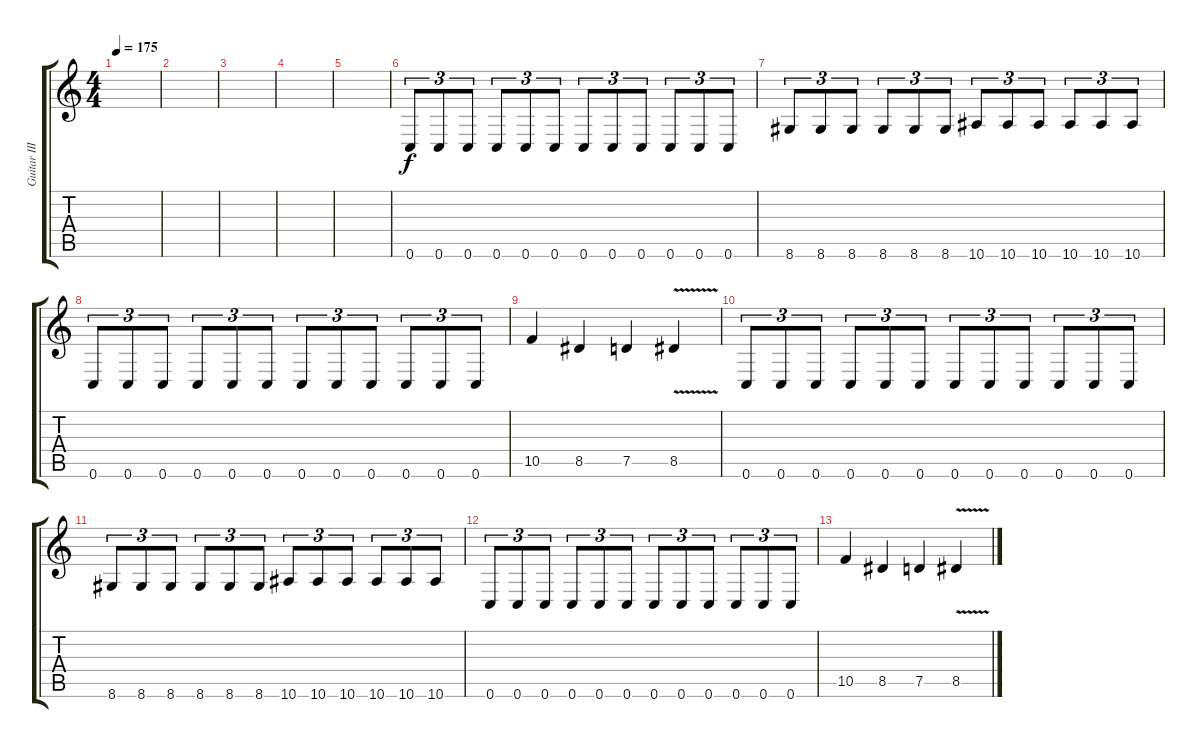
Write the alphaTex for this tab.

\track ("Guitar III" "Guitar III") {instrument distortionguitar}
\staff {score tabs}
\tuning (D4 A3 F3 C3 G2 C2) {hide}
\ts (4 4)
\tempo 175
\clef g2
\ks c
|
|
|
|
|
0.6.8{tu (3 2)} 0.6.8{tu (3 2)} 0.6.8{tu (3 2)} 0.6.8{tu (3 2)} 0.6.8{tu (3 2)} 0.6.8{tu (3 2)} 0.6.8{tu (3 2)} 0.6.8{tu (3 2)} 0.6.8{tu (3 2)} 0.6.8{tu (3 2)} 0.6.8{tu (3 2)} 0.6.8{tu (3 2)} |
8.6.8{tu (3 2)} 8.6.8{tu (3 2)} 8.6.8{tu (3 2)} 8.6.8{tu (3 2)} 8.6.8{tu (3 2)} 8.6.8{tu (3 2)} 10.6.8{tu (3 2)} 10.6.8{tu (3 2)} 10.6.8{tu (3 2)} 10.6.8{tu (3 2)} 10.6.8{tu (3 2)} 10.6.8{tu (3 2)} |
0.6.8{tu (3 2)} 0.6.8{tu (3 2)} 0.6.8{tu (3 2)} 0.6.8{tu (3 2)} 0.6.8{tu (3 2)} 0.6.8{tu (3 2)} 0.6.8{tu (3 2)} 0.6.8{tu (3 2)} 0.6.8{tu (3 2)} 0.6.8{tu (3 2)} 0.6.8{tu (3 2)} 0.6.8{tu (3 2)} |
10.5.4 8.5.4 7.5.4 8.5{v}.4 |
0.6.8{tu (3 2)} 0.6.8{tu (3 2)} 0.6.8{tu (3 2)} 0.6.8{tu (3 2)} 0.6.8{tu (3 2)} 0.6.8{tu (3 2)} 0.6.8{tu (3 2)} 0.6.8{tu (3 2)} 0.6.8{tu (3 2)} 0.6.8{tu (3 2)} 0.6.8{tu (3 2)} 0.6.8{tu (3 2)} |
8.6.8{tu (3 2)} 8.6.8{tu (3 2)} 8.6.8{tu (3 2)} 8.6.8{tu (3 2)} 8.6.8{tu (3 2)} 8.6.8{tu (3 2)} 10.6.8{tu (3 2)} 10.6.8{tu (3 2)} 10.6.8{tu (3 2)} 10.6.8{tu (3 2)} 10.6.8{tu (3 2)} 10.6.8{tu (3 2)} |
0.6.8{tu (3 2)} 0.6.8{tu (3 2)} 0.6.8{tu (3 2)} 0.6.8{tu (3 2)} 0.6.8{tu (3 2)} 0.6.8{tu (3 2)} 0.6.8{tu (3 2)} 0.6.8{tu (3 2)} 0.6.8{tu (3 2)} 0.6.8{tu (3 2)} 0.6.8{tu (3 2)} 0.6.8{tu (3 2)} |
10.5.4 8.5.4 7.5.4 8.5{v}.4
